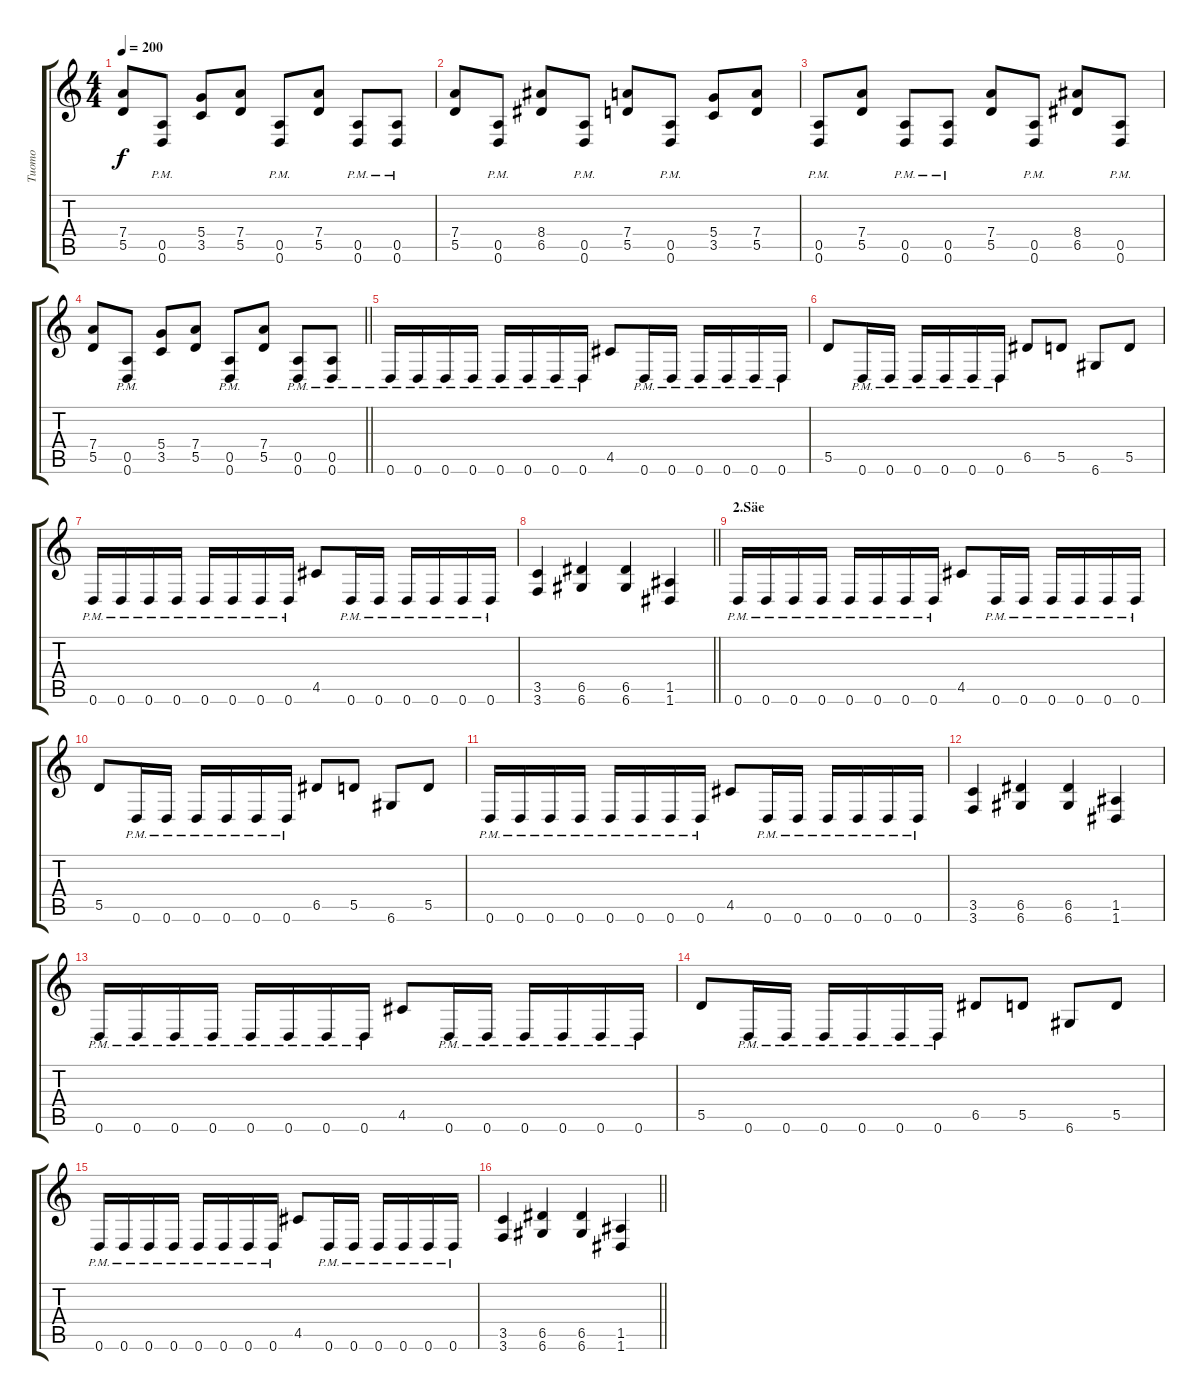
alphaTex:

\track ("Tuomo" "Tuomo") {instrument distortionguitar}
\staff {score tabs}
\tuning (E4 B3 G3 D3 A2 D2) {hide}
\ts (4 4)
\tempo 200
\clef g2
\ks c
(7.4 5.5).8{dy f} (0.5{pm} 0.6{pm}).8 (5.4 3.5).8 (7.4 5.5).8 (0.5{pm} 0.6{pm}).8 (7.4 5.5).8 (0.5{pm} 0.6{pm}).8 (0.5{pm} 0.6{pm}).8 |
(7.4 5.5).8 (0.5{pm} 0.6{pm}).8 (8.4 6.5).8 (0.5{pm} 0.6{pm}).8 (7.4 5.5).8 (0.5{pm} 0.6{pm}).8 (5.4 3.5).8 (7.4 5.5).8 |
(0.5{pm} 0.6{pm}).8 (7.4 5.5).8 (0.5{pm} 0.6{pm}).8 (0.5{pm} 0.6{pm}).8 (7.4 5.5).8 (0.5{pm} 0.6{pm}).8 (8.4 6.5).8 (0.5{pm} 0.6{pm}).8 |
\barLineRight lightlight
(7.4 5.5).8 (0.5{pm} 0.6{pm}).8 (5.4 3.5).8 (7.4 5.5).8 (0.5{pm} 0.6{pm}).8 (7.4 5.5).8 (0.5{pm} 0.6{pm}).8 (0.5{pm} 0.6{pm}).8 |
\section ("" "")
0.6{pm}.16 0.6{pm}.16 0.6{pm}.16 0.6{pm}.16 0.6{pm}.16 0.6{pm}.16 0.6{pm}.16 0.6{pm}.16 4.5.8 0.6{pm}.16 0.6{pm}.16 0.6{pm}.16 0.6{pm}.16 0.6{pm}.16 0.6{pm}.16 |
5.5.8 0.6{pm}.16 0.6{pm}.16 0.6{pm}.16 0.6{pm}.16 0.6{pm}.16 0.6{pm}.16 6.5.8 5.5.8 6.6.8 5.5.8 |
0.6{pm}.16 0.6{pm}.16 0.6{pm}.16 0.6{pm}.16 0.6{pm}.16 0.6{pm}.16 0.6{pm}.16 0.6{pm}.16 4.5.8 0.6{pm}.16 0.6{pm}.16 0.6{pm}.16 0.6{pm}.16 0.6{pm}.16 0.6{pm}.16 |
\barLineRight lightlight
(3.5 3.6).4 (6.5 6.6).4 (6.5 6.6).4 (1.5 1.6).4 |
\section ("" "2.Säe")
0.6{pm}.16 0.6{pm}.16 0.6{pm}.16 0.6{pm}.16 0.6{pm}.16 0.6{pm}.16 0.6{pm}.16 0.6{pm}.16 4.5.8 0.6{pm}.16 0.6{pm}.16 0.6{pm}.16 0.6{pm}.16 0.6{pm}.16 0.6{pm}.16 |
5.5.8 0.6{pm}.16 0.6{pm}.16 0.6{pm}.16 0.6{pm}.16 0.6{pm}.16 0.6{pm}.16 6.5.8 5.5.8 6.6.8 5.5.8 |
0.6{pm}.16 0.6{pm}.16 0.6{pm}.16 0.6{pm}.16 0.6{pm}.16 0.6{pm}.16 0.6{pm}.16 0.6{pm}.16 4.5.8 0.6{pm}.16 0.6{pm}.16 0.6{pm}.16 0.6{pm}.16 0.6{pm}.16 0.6{pm}.16 |
(3.5 3.6).4 (6.5 6.6).4 (6.5 6.6).4 (1.5 1.6).4 |
0.6{pm}.16 0.6{pm}.16 0.6{pm}.16 0.6{pm}.16 0.6{pm}.16 0.6{pm}.16 0.6{pm}.16 0.6{pm}.16 4.5.8 0.6{pm}.16 0.6{pm}.16 0.6{pm}.16 0.6{pm}.16 0.6{pm}.16 0.6{pm}.16 |
5.5.8 0.6{pm}.16 0.6{pm}.16 0.6{pm}.16 0.6{pm}.16 0.6{pm}.16 0.6{pm}.16 6.5.8 5.5.8 6.6.8 5.5.8 |
0.6{pm}.16 0.6{pm}.16 0.6{pm}.16 0.6{pm}.16 0.6{pm}.16 0.6{pm}.16 0.6{pm}.16 0.6{pm}.16 4.5.8 0.6{pm}.16 0.6{pm}.16 0.6{pm}.16 0.6{pm}.16 0.6{pm}.16 0.6{pm}.16 |
\barLineRight lightlight
(3.5 3.6).4 (6.5 6.6).4 (6.5 6.6).4 (1.5 1.6).4
